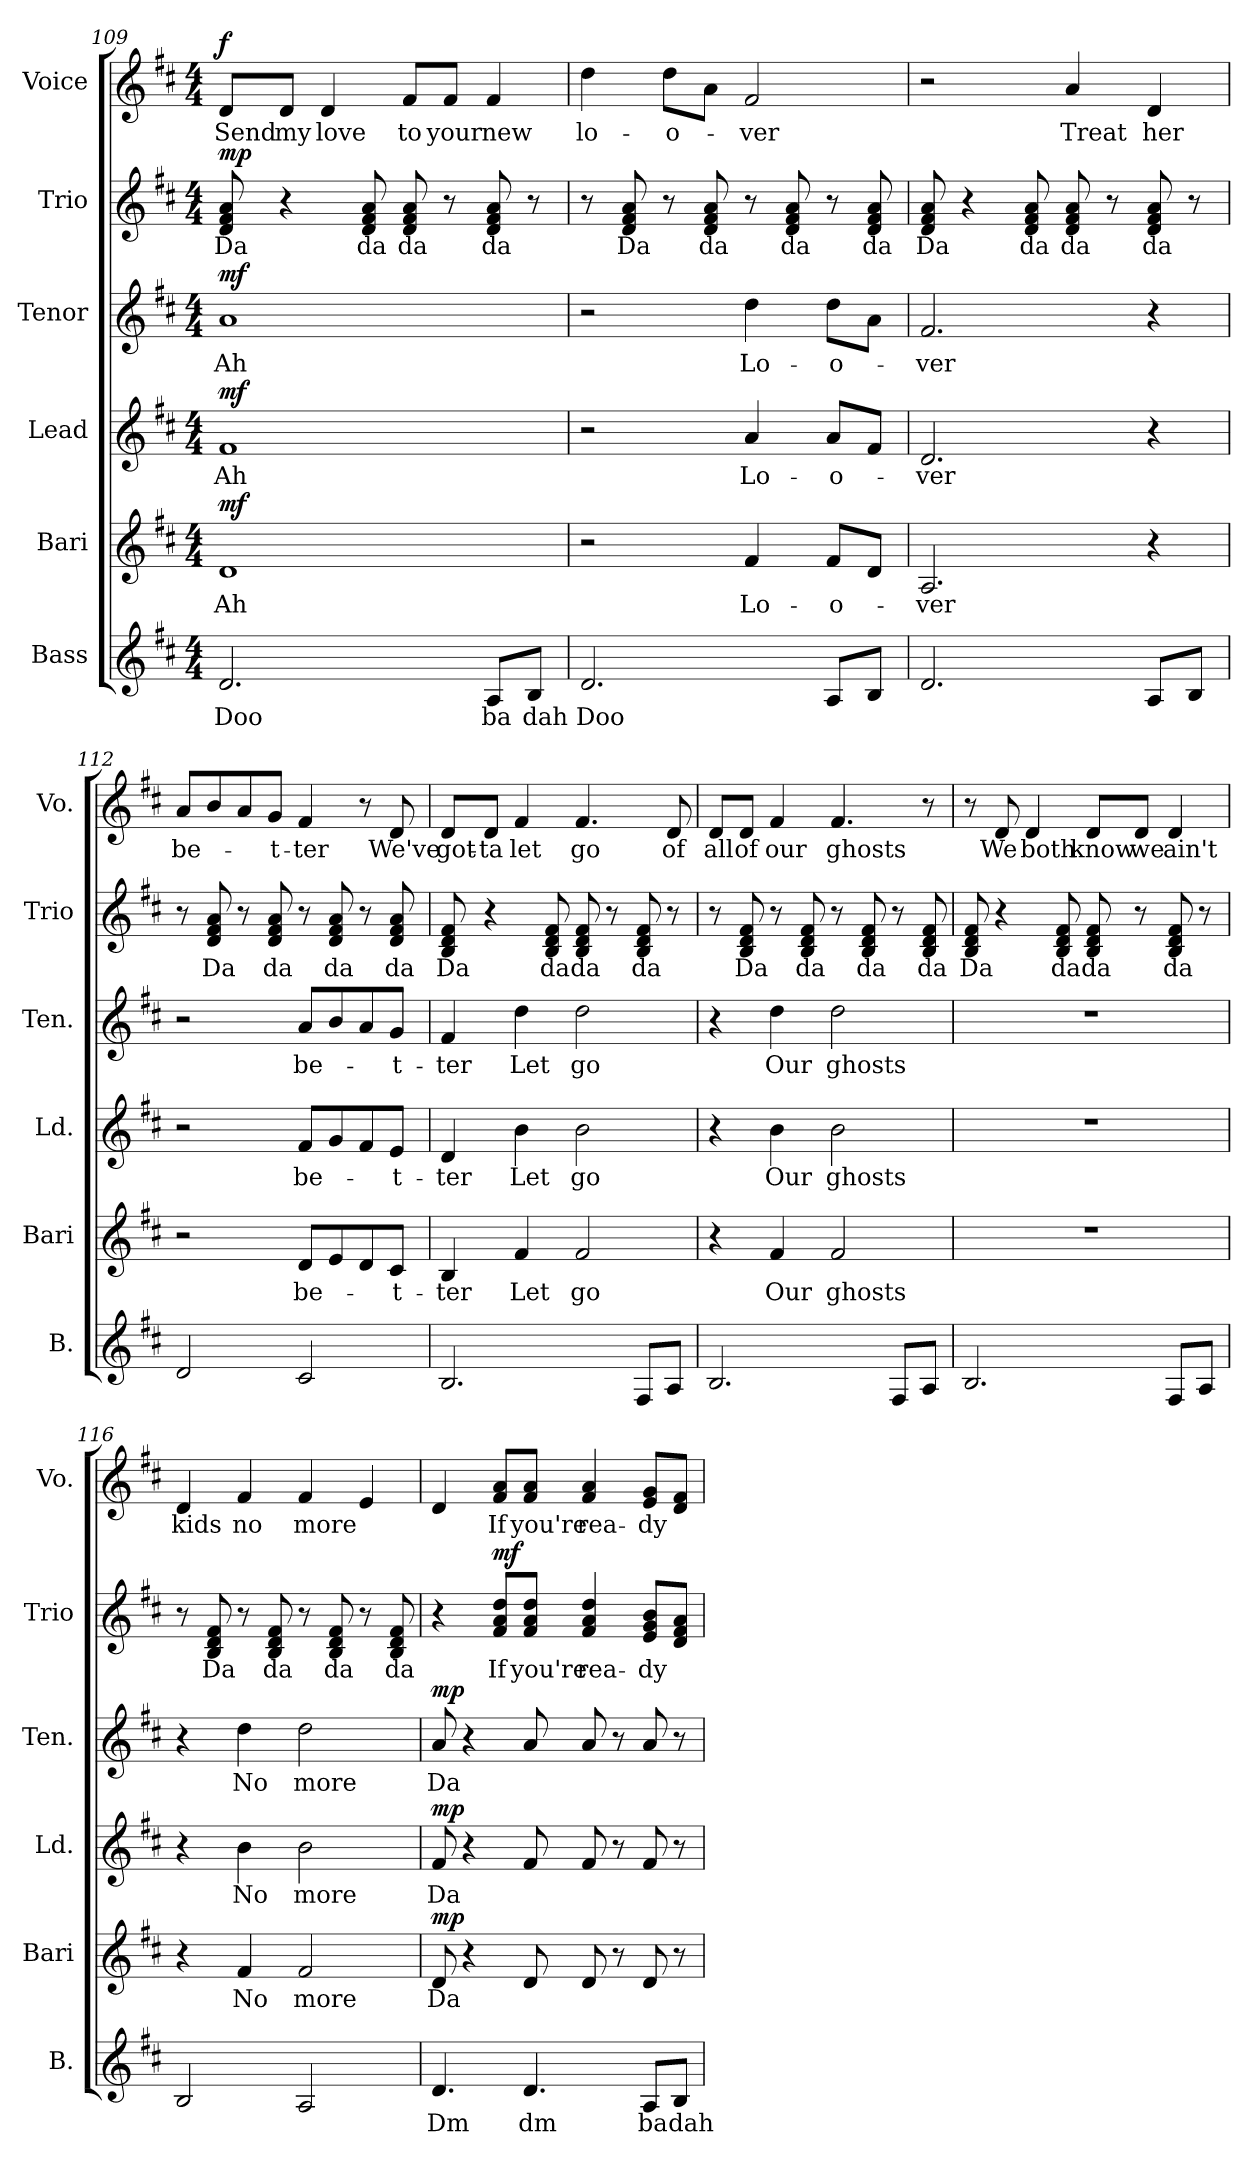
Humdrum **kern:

**kern	**text	**kern	**text	**dynam	**kern	**text	**dynam	**kern	**text	**dynam	**kern	**text	**dynam	**kern	**text	**dynam
*part6	*part6	*part5	*part5	*part5	*part4	*part4	*part4	*part3	*part3	*part3	*part2	*part2	*part2	*part1	*part1	*part1
*staff6	*staff6	*staff5	*staff5	*staff5	*staff4	*staff4	*staff4	*staff3	*staff3	*staff3	*staff2	*staff2	*staff2	*staff1	*staff1	*staff1
*I"Bass	*	*I"Bari	*	*	*I"Lead	*	*	*I"Tenor	*	*	*I"Trio	*	*	*I"Voice	*	*
*I'B.	*	*I'Bari	*	*	*I'Ld.	*	*	*I'Ten.	*	*	*I'Trio	*	*	*I'Vo.	*	*
!!LO:PB:g=z
*clefG2	*	*clefG2	*	*	*clefG2	*	*	*clefG2	*	*	*clefG2	*	*	*clefG2	*	*
*k[f#c#]	*	*k[f#c#]	*	*	*k[f#c#]	*	*	*k[f#c#]	*	*	*k[f#c#]	*	*	*k[f#c#]	*	*
*M4/4	*	*M4/4	*	*	*M4/4	*	*	*M4/4	*	*	*M4/4	*	*	*M4/4	*	*
=109	=109	=109	=109	=109	=109	=109	=109	=109	=109	=109	=109	=109	=109	=109	=109	=109
!	!LO:LY:b	!	!LO:LY:b	!LO:DY:b	!	!LO:LY:b	!LO:DY:b	!	!LO:LY:b	!LO:DY:b	!	!LO:LY:b	!LO:DY:b	!	!LO:LY:b	!LO:DY:b
2.d/	Doo	1d	Ah	mf	1f#	Ah	mf	1a	Ah	mf	8d/ 8f#/ 8a/	Da	mp	8d/L	Send	f
!	!	!	!	!	!	!	!	!	!	!	!	!	!	!	!LO:LY:b	!
.	.	.	.	.	.	.	.	.	.	.	4r	.	.	8d/J	my	.
!	!	!	!	!	!	!	!	!	!	!	!	!	!	!	!LO:LY:b	!
.	.	.	.	.	.	.	.	.	.	.	.	.	.	4d/	love	.
!	!	!	!	!	!	!	!	!	!	!	!	!LO:LY:b	!	!	!	!
.	.	.	.	.	.	.	.	.	.	.	8d/ 8f#/ 8a/	da	.	.	.	.
!	!	!	!	!	!	!	!	!	!	!	!	!LO:LY:b	!	!	!LO:LY:b	!
.	.	.	.	.	.	.	.	.	.	.	8d/ 8f#/ 8a/	da	.	8f#/L	to	.
!	!	!	!	!	!	!	!	!	!	!	!	!	!	!	!LO:LY:b	!
.	.	.	.	.	.	.	.	.	.	.	8r	.	.	8f#/J	your	.
!	!LO:LY:b	!	!	!	!	!	!	!	!	!	!	!LO:LY:b	!	!	!LO:LY:b	!
8A/L	ba	.	.	.	.	.	.	.	.	.	8d/ 8f#/ 8a/	da	.	4f#/	new	.
!	!LO:LY:b	!	!	!	!	!	!	!	!	!	!	!	!	!	!	!
8B/J	dah	.	.	.	.	.	.	.	.	.	8r	.	.	.	.	.
=110	=110	=110	=110	=110	=110	=110	=110	=110	=110	=110	=110	=110	=110	=110	=110	=110
!	!LO:LY:b	!	!	!	!	!	!	!	!	!	!	!	!	!	!LO:LY:b	!
2.d/	Doo	2r	.	.	2r	.	.	2r	.	.	8r	.	.	4dd\	lo-	.
!	!	!	!	!	!	!	!	!	!	!	!	!LO:LY:b	!	!	!	!
.	.	.	.	.	.	.	.	.	.	.	8d/ 8f#/ 8a/	Da	.	.	.	.
!	!	!	!	!	!	!	!	!	!	!	!	!	!	!	!LO:LY:b	!
.	.	.	.	.	.	.	.	.	.	.	8r	.	.	8dd\L	-o-	.
!	!	!	!	!	!	!	!	!	!	!	!	!LO:LY:b	!	!	!	!
.	.	.	.	.	.	.	.	.	.	.	8d/ 8f#/ 8a/	da	.	8a\J	.	.
!	!	!	!LO:LY:b	!	!	!LO:LY:b	!	!	!LO:LY:b	!	!	!	!	!	!LO:LY:b	!
.	.	4f#/	Lo-	.	4a/	Lo-	.	4dd\	Lo-	.	8r	.	.	2f#/	-ver	.
!	!	!	!	!	!	!	!	!	!	!	!	!LO:LY:b	!	!	!	!
.	.	.	.	.	.	.	.	.	.	.	8d/ 8f#/ 8a/	da	.	.	.	.
!	!	!	!LO:LY:b	!	!	!LO:LY:b	!	!	!LO:LY:b	!	!	!	!	!	!	!
8A/L	.	8f#/L	-o-	.	8a/L	-o-	.	8dd\L	-o-	.	8r	.	.	.	.	.
!	!	!	!	!	!	!	!	!	!	!	!	!LO:LY:b	!	!	!	!
8B/J	.	8d/J	.	.	8f#/J	.	.	8a\J	.	.	8d/ 8f#/ 8a/	da	.	.	.	.
=111	=111	=111	=111	=111	=111	=111	=111	=111	=111	=111	=111	=111	=111	=111	=111	=111
!	!	!	!LO:LY:b	!	!	!LO:LY:b	!	!	!LO:LY:b	!	!	!LO:LY:b	!	!	!	!
2.d/	.	2.A/	-ver	.	2.d/	-ver	.	2.f#/	-ver	.	8d/ 8f#/ 8a/	Da	.	2r	.	.
.	.	.	.	.	.	.	.	.	.	.	4r	.	.	.	.	.
!	!	!	!	!	!	!	!	!	!	!	!	!LO:LY:b	!	!	!	!
.	.	.	.	.	.	.	.	.	.	.	8d/ 8f#/ 8a/	da	.	.	.	.
!	!	!	!	!	!	!	!	!	!	!	!	!LO:LY:b	!	!	!LO:LY:b	!
.	.	.	.	.	.	.	.	.	.	.	8d/ 8f#/ 8a/	da	.	4a/	Treat	.
.	.	.	.	.	.	.	.	.	.	.	8r	.	.	.	.	.
!	!	!	!	!	!	!	!	!	!	!	!	!LO:LY:b	!	!	!LO:LY:b	!
8A/L	.	4r	.	.	4r	.	.	4r	.	.	8d/ 8f#/ 8a/	da	.	4d/	her	.
8B/J	.	.	.	.	.	.	.	.	.	.	8r	.	.	.	.	.
=112	=112	=112	=112	=112	=112	=112	=112	=112	=112	=112	=112	=112	=112	=112	=112	=112
!	!	!	!	!	!	!	!	!	!	!	!	!	!	!	!LO:LY:b	!
2d/	.	2r	.	.	2r	.	.	2r	.	.	8r	.	.	8a/L	be-	.
!	!	!	!	!	!	!	!	!	!	!	!	!LO:LY:b	!	!	!	!
.	.	.	.	.	.	.	.	.	.	.	8d/ 8f#/ 8a/	Da	.	8b/	.	.
.	.	.	.	.	.	.	.	.	.	.	8r	.	.	8a/	.	.
!	!	!	!	!	!	!	!	!	!	!	!	!LO:LY:b	!	!	!LO:LY:b	!
.	.	.	.	.	.	.	.	.	.	.	8d/ 8f#/ 8a/	da	.	8g/J	-t-	.
!	!	!	!LO:LY:b	!	!	!LO:LY:b	!	!	!LO:LY:b	!	!	!	!	!	!LO:LY:b	!
2c#/	.	8d/L	be-	.	8f#/L	be-	.	8a/L	be-	.	8r	.	.	4f#/	-ter	.
!	!	!	!	!	!	!	!	!	!	!	!	!LO:LY:b	!	!	!	!
.	.	8e/	.	.	8g/	.	.	8b/	.	.	8d/ 8f#/ 8a/	da	.	.	.	.
.	.	8d/	.	.	8f#/	.	.	8a/	.	.	8r	.	.	8r	.	.
!	!	!	!LO:LY:b	!	!	!LO:LY:b	!	!	!LO:LY:b	!	!	!LO:LY:b	!	!	!LO:LY:b	!
.	.	8c#/J	-t-	.	8e/J	-t-	.	8g/J	-t-	.	8d/ 8f#/ 8a/	da	.	8d/	We've	.
!!LO:LB:g=z
=113	=113	=113	=113	=113	=113	=113	=113	=113	=113	=113	=113	=113	=113	=113	=113	=113
!	!	!	!LO:LY:b	!	!	!LO:LY:b	!	!	!LO:LY:b	!	!	!LO:LY:b	!	!	!LO:LY:b	!
2.B/	.	4B/	-ter	.	4d/	-ter	.	4f#/	-ter	.	8B/ 8d/ 8f#/	Da	.	8d/L	got-	.
!	!	!	!	!	!	!	!	!	!	!	!	!	!	!	!LO:LY:b	!
.	.	.	.	.	.	.	.	.	.	.	4r	.	.	8d/J	-ta	.
!	!	!	!LO:LY:b	!	!	!LO:LY:b	!	!	!LO:LY:b	!	!	!	!	!	!LO:LY:b	!
.	.	4f#/	Let	.	4b\	Let	.	4dd\	Let	.	.	.	.	4f#/	let	.
!	!	!	!	!	!	!	!	!	!	!	!	!LO:LY:b	!	!	!	!
.	.	.	.	.	.	.	.	.	.	.	8B/ 8d/ 8f#/	da	.	.	.	.
!	!	!	!LO:LY:b	!	!	!LO:LY:b	!	!	!LO:LY:b	!	!	!LO:LY:b	!	!	!LO:LY:b	!
.	.	2f#/	go	.	2b\	go	.	2dd\	go	.	8B/ 8d/ 8f#/	da	.	4.f#/	go	.
.	.	.	.	.	.	.	.	.	.	.	8r	.	.	.	.	.
!	!	!	!	!	!	!	!	!	!	!	!	!LO:LY:b	!	!	!	!
8F#/L	.	.	.	.	.	.	.	.	.	.	8B/ 8d/ 8f#/	da	.	.	.	.
!	!	!	!	!	!	!	!	!	!	!	!	!	!	!	!LO:LY:b	!
8A/J	.	.	.	.	.	.	.	.	.	.	8r	.	.	8d/	of	.
=114	=114	=114	=114	=114	=114	=114	=114	=114	=114	=114	=114	=114	=114	=114	=114	=114
!	!	!	!	!	!	!	!	!	!	!	!	!	!	!	!LO:LY:b	!
2.B/	.	4r	.	.	4r	.	.	4r	.	.	8r	.	.	8d/L	all	.
!	!	!	!	!	!	!	!	!	!	!	!	!LO:LY:b	!	!	!LO:LY:b	!
.	.	.	.	.	.	.	.	.	.	.	8B/ 8d/ 8f#/	Da	.	8d/J	of	.
!	!	!	!LO:LY:b	!	!	!LO:LY:b	!	!	!LO:LY:b	!	!	!	!	!	!LO:LY:b	!
.	.	4f#/	Our	.	4b\	Our	.	4dd\	Our	.	8r	.	.	4f#/	our	.
!	!	!	!	!	!	!	!	!	!	!	!	!LO:LY:b	!	!	!	!
.	.	.	.	.	.	.	.	.	.	.	8B/ 8d/ 8f#/	da	.	.	.	.
!	!	!	!LO:LY:b	!	!	!LO:LY:b	!	!	!LO:LY:b	!	!	!	!	!	!LO:LY:b	!
.	.	2f#/	ghosts	.	2b\	ghosts	.	2dd\	ghosts	.	8r	.	.	4.f#/	ghosts	.
!	!	!	!	!	!	!	!	!	!	!	!	!LO:LY:b	!	!	!	!
.	.	.	.	.	.	.	.	.	.	.	8B/ 8d/ 8f#/	da	.	.	.	.
8F#/L	.	.	.	.	.	.	.	.	.	.	8r	.	.	.	.	.
!	!	!	!	!	!	!	!	!	!	!	!	!LO:LY:b	!	!	!	!
8A/J	.	.	.	.	.	.	.	.	.	.	8B/ 8d/ 8f#/	da	.	8r	.	.
=115	=115	=115	=115	=115	=115	=115	=115	=115	=115	=115	=115	=115	=115	=115	=115	=115
!	!	!	!	!	!	!	!	!	!	!	!	!LO:LY:b	!	!	!	!
2.B/	.	1r	.	.	1r	.	.	1r	.	.	8B/ 8d/ 8f#/	Da	.	8r	.	.
!	!	!	!	!	!	!	!	!	!	!	!	!	!	!	!LO:LY:b	!
.	.	.	.	.	.	.	.	.	.	.	4r	.	.	8d/	We	.
!	!	!	!	!	!	!	!	!	!	!	!	!	!	!	!LO:LY:b	!
.	.	.	.	.	.	.	.	.	.	.	.	.	.	4d/	both	.
!	!	!	!	!	!	!	!	!	!	!	!	!LO:LY:b	!	!	!	!
.	.	.	.	.	.	.	.	.	.	.	8B/ 8d/ 8f#/	da	.	.	.	.
!	!	!	!	!	!	!	!	!	!	!	!	!LO:LY:b	!	!	!LO:LY:b	!
.	.	.	.	.	.	.	.	.	.	.	8B/ 8d/ 8f#/	da	.	8d/L	know	.
!	!	!	!	!	!	!	!	!	!	!	!	!	!	!	!LO:LY:b	!
.	.	.	.	.	.	.	.	.	.	.	8r	.	.	8d/J	we	.
!	!	!	!	!	!	!	!	!	!	!	!	!LO:LY:b	!	!	!LO:LY:b	!
8F#/L	.	.	.	.	.	.	.	.	.	.	8B/ 8d/ 8f#/	da	.	4d/	ain't	.
8A/J	.	.	.	.	.	.	.	.	.	.	8r	.	.	.	.	.
!!LO:PB:g=z
=116	=116	=116	=116	=116	=116	=116	=116	=116	=116	=116	=116	=116	=116	=116	=116	=116
!	!	!	!	!	!	!	!	!	!	!	!	!	!	!	!LO:LY:b	!
2B/	.	4r	.	.	4r	.	.	4r	.	.	8r	.	.	4d/	kids	.
!	!	!	!	!	!	!	!	!	!	!	!	!LO:LY:b	!	!	!	!
.	.	.	.	.	.	.	.	.	.	.	8B/ 8d/ 8f#/	Da	.	.	.	.
!	!	!	!LO:LY:b	!	!	!LO:LY:b	!	!	!LO:LY:b	!	!	!	!	!	!LO:LY:b	!
.	.	4f#/	No	.	4b\	No	.	4dd\	No	.	8r	.	.	4f#/	no	.
!	!	!	!	!	!	!	!	!	!	!	!	!LO:LY:b	!	!	!	!
.	.	.	.	.	.	.	.	.	.	.	8B/ 8d/ 8f#/	da	.	.	.	.
!	!	!	!LO:LY:b	!	!	!LO:LY:b	!	!	!LO:LY:b	!	!	!	!	!	!LO:LY:b	!
2A/	.	2f#/	more	.	2b\	more	.	2dd\	more	.	8r	.	.	4f#/	more	.
!	!	!	!	!	!	!	!	!	!	!	!	!LO:LY:b	!	!	!	!
.	.	.	.	.	.	.	.	.	.	.	8B/ 8d/ 8f#/	da	.	.	.	.
.	.	.	.	.	.	.	.	.	.	.	8r	.	.	4e/	.	.
!	!	!	!	!	!	!	!	!	!	!	!	!LO:LY:b	!	!	!	!
.	.	.	.	.	.	.	.	.	.	.	8B/ 8d/ 8f#/	da	.	.	.	.
=117	=117	=117	=117	=117	=117	=117	=117	=117	=117	=117	=117	=117	=117	=117	=117	=117
!	!LO:LY:b	!	!LO:LY:b	!LO:DY:b	!	!LO:LY:b	!LO:DY:b	!	!LO:LY:b	!LO:DY:b	!	!	!	!	!	!
4.d/	Dm	8d/	Da	mp	8f#/	Da	mp	8a/	Da	mp	4r	.	.	4d/	.	.
.	.	4r	.	.	4r	.	.	4r	.	.	.	.	.	.	.	.
!	!	!	!	!	!	!	!	!	!	!	!	!LO:LY:b	!LO:DY:b	!	!LO:LY:b	!
.	.	.	.	.	.	.	.	.	.	.	8f#/ 8a/ 8dd/L	If	mf	8f#/ 8a/L	If	.
!	!LO:LY:b	!	!	!	!	!	!	!	!	!	!	!LO:LY:b	!	!	!LO:LY:b	!
4.d/	dm	8d/	.	.	8f#/	.	.	8a/	.	.	8f#/ 8a/ 8dd/J	you're	.	8f#/ 8a/J	you're	.
!	!	!	!	!	!	!	!	!	!	!	!	!LO:LY:b	!	!	!LO:LY:b	!
.	.	8d/	.	.	8f#/	.	.	8a/	.	.	4f#/ 4a/ 4dd/	rea-	.	4f#/ 4a/	rea-	.
.	.	8r	.	.	8r	.	.	8r	.	.	.	.	.	.	.	.
!	!LO:LY:b	!	!	!	!	!	!	!	!	!	!	!LO:LY:b	!	!	!LO:LY:b	!
8A/L	ba	8d/	.	.	8f#/	.	.	8a/	.	.	8e/ 8g/ 8b/L	-dy	.	8e/ 8g/L	-dy	.
!	!LO:LY:b	!	!	!	!	!	!	!	!	!	!	!	!	!	!	!
8B/J	dah	8r	.	.	8r	.	.	8r	.	.	8d/ 8f#/ 8a/J	.	.	8d/ 8f#/J	.	.
=	=	=	=	=	=	=	=	=	=	=	=	=	=	=	=	=
*-	*-	*-	*-	*-	*-	*-	*-	*-	*-	*-	*-	*-	*-	*-	*-	*-
